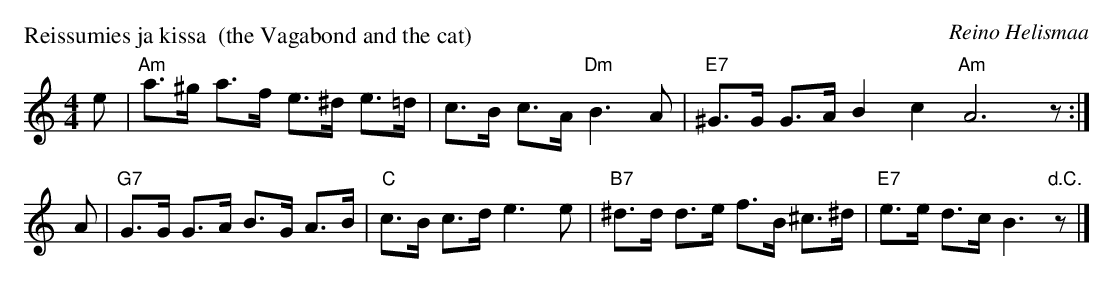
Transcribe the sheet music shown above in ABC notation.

X:1
P: Reissumies ja kissa  (the Vagabond and the cat)
C: Reino Helismaa
M: 4/4
L: 1/8
K: Am
e | "Am"a>^g a>f e>^d e>=d | c>B c>A "Dm"B3 A | "E7"^G>G G>A B2 c2 "Am"A6 z :|
A | "G7"G>G G>A B>G  A>B | "C"c>B c>d e3 e | "B7"^d>d d>e f>B ^c>^d | "E7"e>e d>c B3 "d.C."z |]
